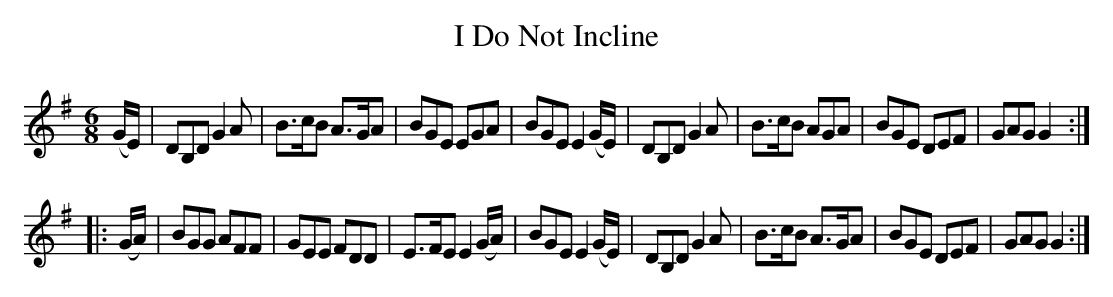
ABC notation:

X:1
T: I Do Not Incline
M: 6/8
L: 1/8
K: G
(G/E/) |\
DB,D G2A | B>cB A>GA | BGE EGA | BGE E2(G/E/) |\
DB,D G2A | B>cB AGA | BGE DEF | GAG G2 :|
|: (G/A/) |\
BGG AFF | GEE FDD | E>FE E2(G/A/) | BGE E2(G/E/) |\
DB,D G2A | B>cB A>GA | BGE DEF | GAG G2 :|
